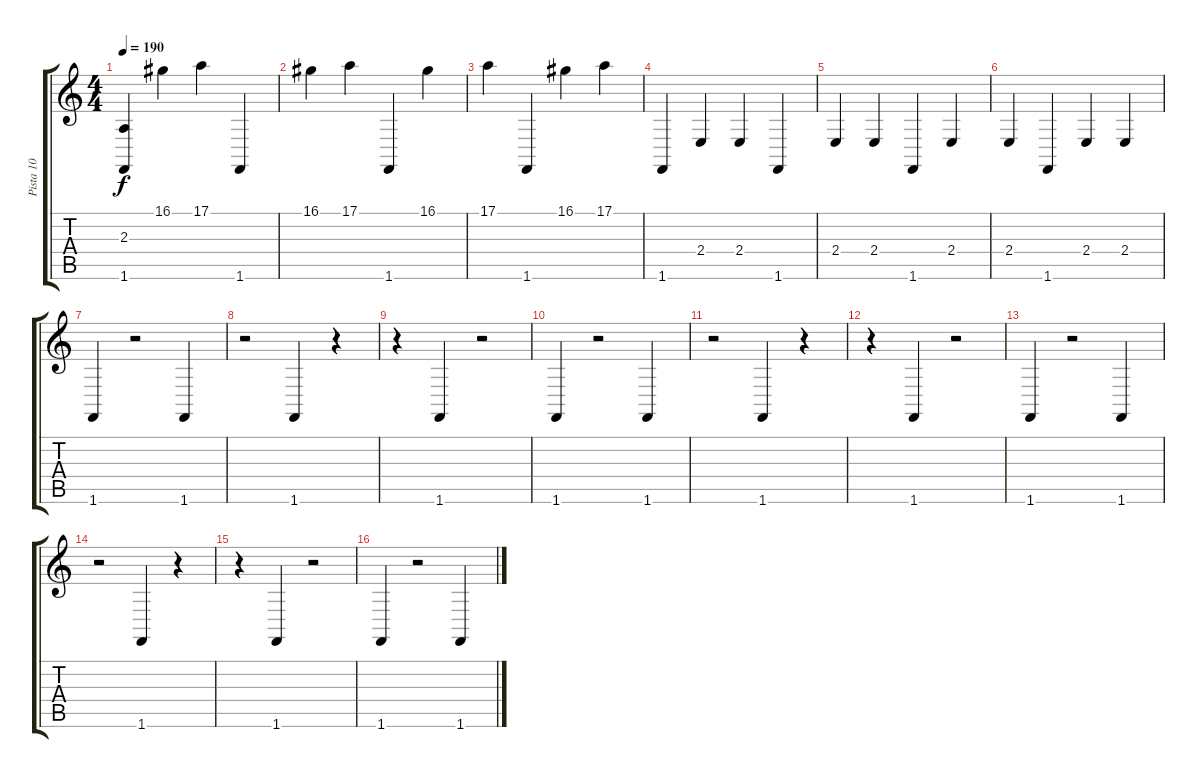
\track ("Pista 10" "Pista 10") {instrument acousticgrandpiano}
\staff {score tabs}
\tuning (E4 B3 G3 D3 A2 E2) {hide}
\ts (4 4)
\tempo 190
\clef g2
\ks c
(2.3 1.6).4{dy f} 16.1.4 17.1.4 1.6.4 |
16.1.4 17.1.4 1.6.4 16.1.4 |
17.1.4 1.6.4 16.1.4 17.1.4 |
1.6.4 2.4.4 2.4.4 1.6.4 |
2.4.4 2.4.4 1.6.4 2.4.4 |
2.4.4 1.6.4 2.4.4 2.4.4 |
1.6.4 r.2 1.6.4 |
r.2 1.6.4 r.4 |
r.4 1.6.4 r.2 |
1.6.4 r.2 1.6.4 |
r.2 1.6.4 r.4 |
r.4 1.6.4 r.2 |
1.6.4 r.2 1.6.4 |
r.2 1.6.4 r.4 |
r.4 1.6.4 r.2 |
1.6.4 r.2 1.6.4
